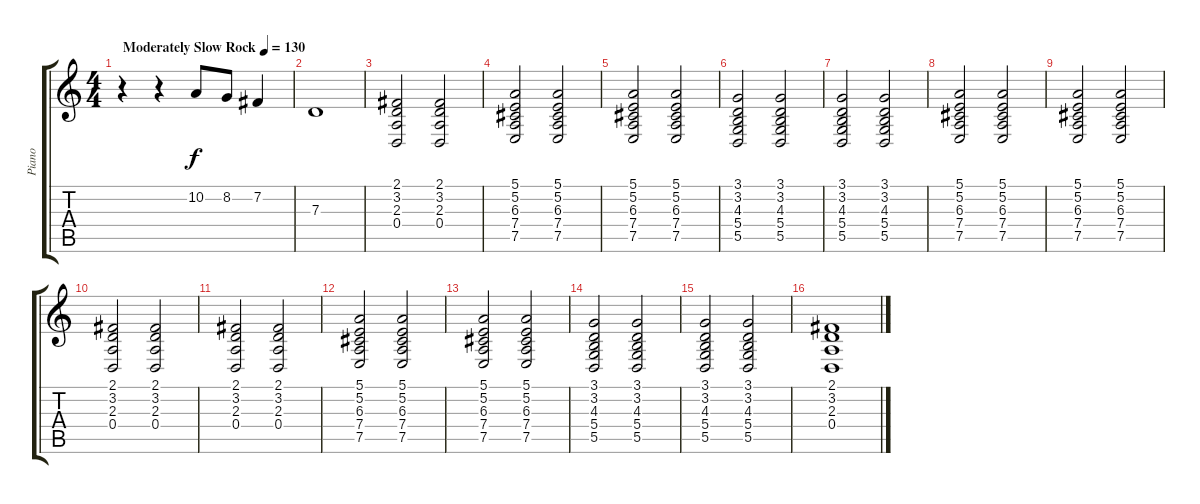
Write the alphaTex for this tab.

\track ("Piano" "Piano") {instrument brightacousticpiano}
\staff {score tabs}
\tuning (E4 B3 G3 D3 A2 E2) {hide}
\ts (4 4)
\tempo (130 "Moderately Slow Rock")
\clef g2
\ks c
r.4{dy f instrument brightacousticpiano} r.4 10.2.8 8.2.8 7.2.4 |
7.3.1 |
(2.1 3.2 2.3 0.4).2 (2.1 3.2 2.3 0.4).2 |
(5.1 5.2 6.3 7.4 7.5).2 (5.1 5.2 6.3 7.4 7.5).2 |
(5.1 5.2 6.3 7.4 7.5).2 (5.1 5.2 6.3 7.4 7.5).2 |
(3.1 3.2 4.3 5.4 5.5).2 (3.1 3.2 4.3 5.4 5.5).2 |
(3.1 3.2 4.3 5.4 5.5).2 (3.1 3.2 4.3 5.4 5.5).2 |
(5.1 5.2 6.3 7.4 7.5).2 (5.1 5.2 6.3 7.4 7.5).2 |
(5.1 5.2 6.3 7.4 7.5).2 (5.1 5.2 6.3 7.4 7.5).2 |
(2.1 3.2 2.3 0.4).2 (2.1 3.2 2.3 0.4).2 |
(2.1 3.2 2.3 0.4).2 (2.1 3.2 2.3 0.4).2 |
(5.1 5.2 6.3 7.4 7.5).2 (5.1 5.2 6.3 7.4 7.5).2 |
(5.1 5.2 6.3 7.4 7.5).2 (5.1 5.2 6.3 7.4 7.5).2 |
(3.1 3.2 4.3 5.4 5.5).2 (3.1 3.2 4.3 5.4 5.5).2 |
(3.1 3.2 4.3 5.4 5.5).2 (3.1 3.2 4.3 5.4 5.5).2 |
(2.1 3.2 2.3 0.4).1
